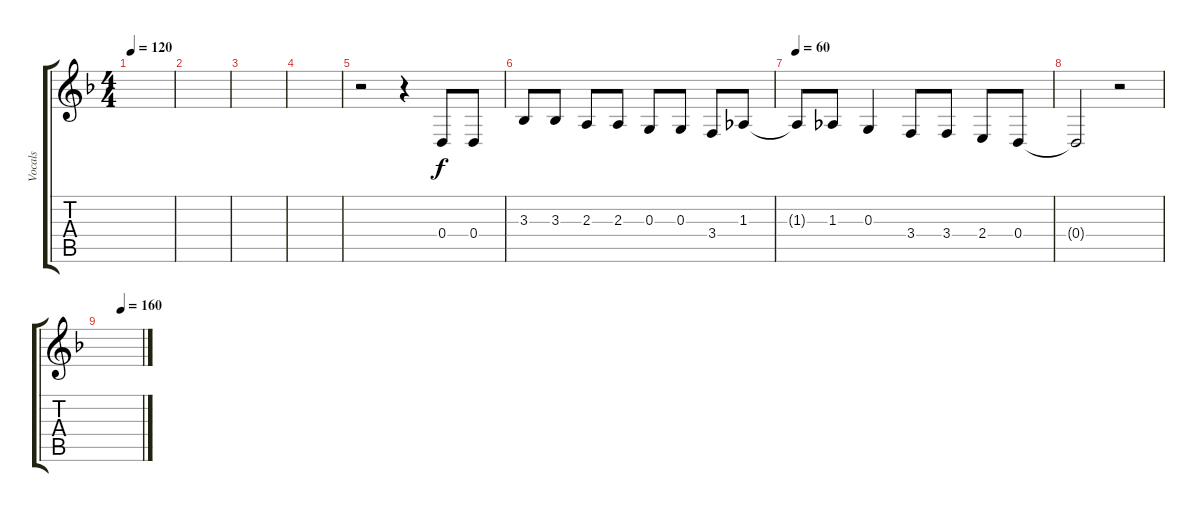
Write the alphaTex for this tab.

\track ("Vocals" "Vocals") {instrument voiceoohs}
\staff {score tabs}
\tuning (E4 B3 G3 D3 A2 E2) {hide}
\ts (4 4)
\tempo 120
\clef g2
\ks f
|
|
|
|
r.2 r.4 0.4.8 0.4.8 |
3.3.8 3.3.8 2.3.8 2.3.8 0.3.8 0.3.8 3.4.8 1.3.8 |
\tempo 60
1.3{t}.8 1.3.8 0.3.4 3.4.8 3.4.8 2.4.8 0.4.8 |
0.4{t}.2 r.2 |
\tempo (160 0.5)
